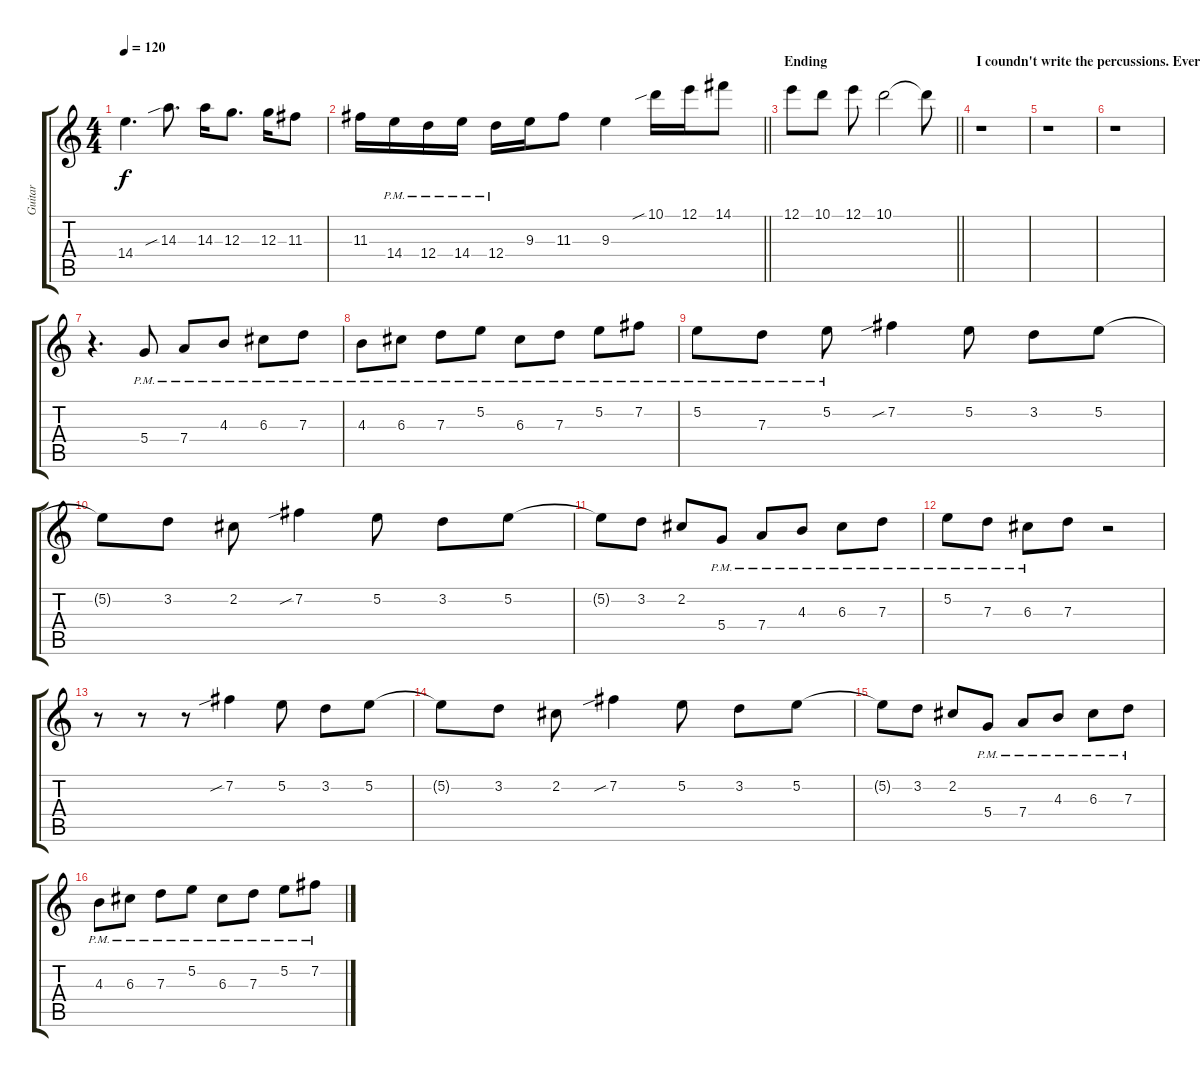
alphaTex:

\track ("Guitar" "Guitar") {instrument electricguitarjazz}
\staff {score tabs}
\tuning (E4 B3 G3 D3 A2 E2) {hide}
\ts (4 4)
\tempo 120
\clef g2
\ks c
14.4.4{d dy f} 14.3{sib}.8{d} 14.3.16 12.3.8{d} 12.3.16 11.3.8 |
\barLineRight lightlight
11.3.16 14.4{pm}.16 12.4{pm}.16 14.4{pm}.16 12.4{pm}.16 9.3.16 11.3.8 9.3.4 10.1{sib}.16 12.1.16 14.1.8 |
\section ("" "Ending")
\barLineRight lightlight
12.1.8 10.1.8 12.1.8 10.1.2 10.1{t}.8 |
\section ("" "I coundn't write the percussions. Everyone is welcome to fix these tabs!")
r.1 |
r.1 |
r.1 |
r.4{d} 5.4{pm}.8 7.4{pm}.8 4.3{pm}.8 6.3{pm}.8 7.3{pm}.8 |
4.3{pm}.8 6.3{pm}.8 7.3{pm}.8 5.2{pm}.8 6.3{pm}.8 7.3{pm}.8 5.2{pm}.8 7.2{pm}.8 |
5.2{pm}.8 7.3{pm}.8 5.2{pm}.8 7.2{sib}.4 5.2.8 3.2.8 5.2.8 |
5.2{t}.8 3.2.8 2.2.8 7.2{sib}.4 5.2.8 3.2.8 5.2.8 |
5.2{t}.8 3.2.8 2.2.8 5.4{pm}.8 7.4{pm}.8 4.3{pm}.8 6.3{pm}.8 7.3{pm}.8 |
5.2{pm}.8 7.3{pm}.8 6.3{pm}.8 7.3.8 r.2 |
r.8 r.8 r.8 7.2{sib}.4 5.2.8 3.2.8 5.2.8 |
5.2{t}.8 3.2.8 2.2.8 7.2{sib}.4 5.2.8 3.2.8 5.2.8 |
5.2{t}.8 3.2.8 2.2.8 5.4{pm}.8 7.4{pm}.8 4.3{pm}.8 6.3{pm}.8 7.3{pm}.8 |
4.3{pm}.8 6.3{pm}.8 7.3{pm}.8 5.2{pm}.8 6.3{pm}.8 7.3{pm}.8 5.2{pm}.8 7.2{pm}.8
